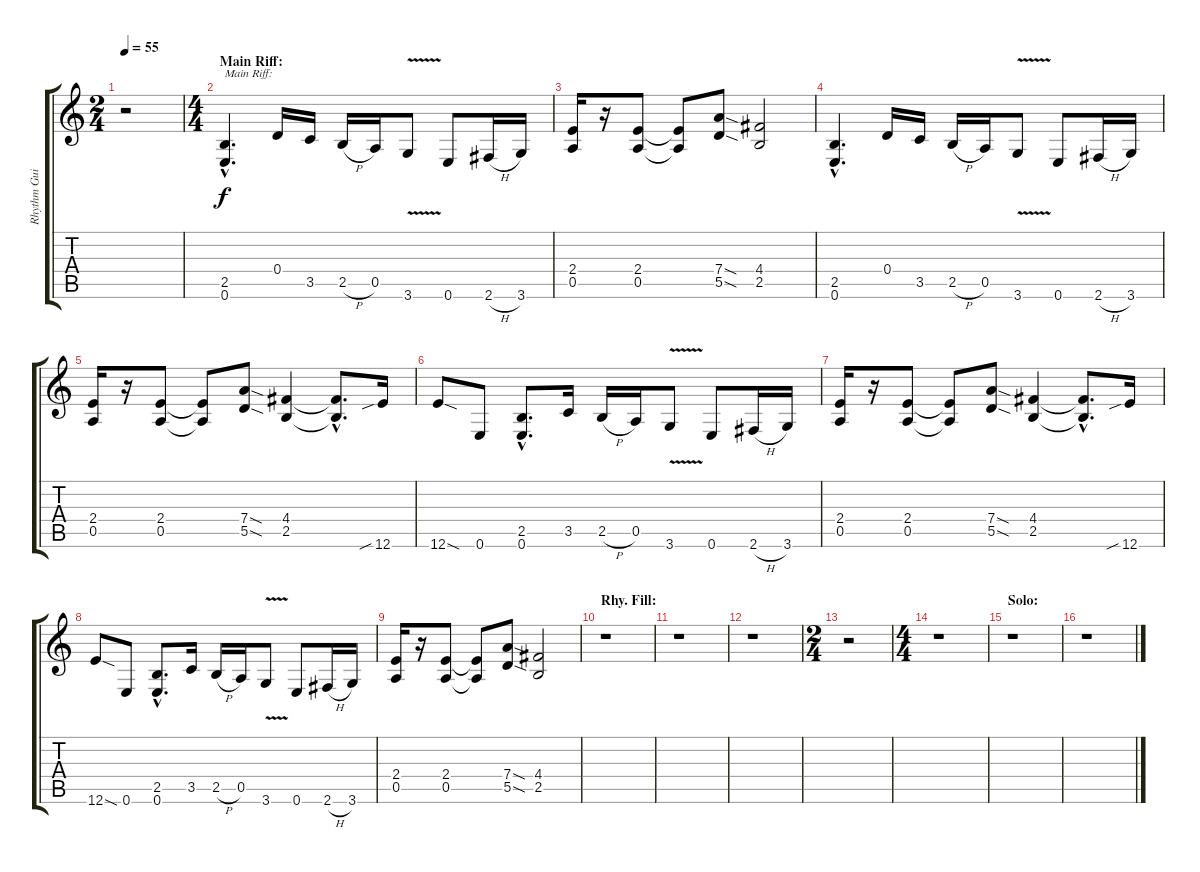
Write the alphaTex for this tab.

\track ("Rhythm Guitar 2" "Rhythm Gui") {instrument overdrivenguitar}
\staff {score tabs}
\tuning (E4 B3 G3 D3 A2 E2) {hide}
\ts (2 4)
\tempo 55
\clef g2
\ks c
r.2{dy f} |
\ts (4 4)
\section ("" "Main Riff:")
(2.5{hac} 0.6{hac}).4{d txt "Main Riff:"} 0.4.16 3.5.16 2.5{h}.16 0.5.16 3.6{v}.8 0.6.8 2.6{h}.16 3.6.16 |
(2.4 0.5).16 r.16 (2.4 0.5).8 (2.4{t} 0.5{t}).8 (7.4{sod} 5.5{sod}).8 (4.4 2.5).2 |
(2.5{hac} 0.6{hac}).4{d} 0.4.16 3.5.16 2.5{h}.16 0.5.16 3.6{v}.8 0.6.8 2.6{h}.16 3.6.16 |
(2.4 0.5).16 r.16 (2.4 0.5).8 (2.4{t} 0.5{t}).8 (7.4{sod} 5.5{sod}).8 (4.4 2.5).4 (4.4{hac t} 2.5{hac t}).8{d} 12.6{sib}.16 |
12.6{sod}.8 0.6.8 (2.5{hac} 0.6{hac}).8{d} 3.5.16 2.5{h}.16 0.5.16 3.6{v}.8 0.6.8 2.6{h}.16 3.6.16 |
(2.4 0.5).16 r.16 (2.4 0.5).8 (2.4{t} 0.5{t}).8 (7.4{sod} 5.5{sod}).8 (4.4 2.5).4 (4.4{hac t} 2.5{hac t}).8{d} 12.6{sib}.16 |
12.6{sod}.8 0.6.8 (2.5{hac} 0.6{hac}).8{d} 3.5.16 2.5{h}.16 0.5.16 3.6{v}.8 0.6.8 2.6{h}.16 3.6.16 |
(2.4 0.5).16 r.16 (2.4 0.5).8 (2.4{t} 0.5{t}).8 (7.4{sod} 5.5{sod}).8 (4.4 2.5).2 |
\section ("" "Rhy. Fill:")
r.1 |
r.1 |
r.1 |
\ts (2 4)
r.2 |
\ts (4 4)
r.1 |
\section ("" "Solo:")
r.1 |
r.1
